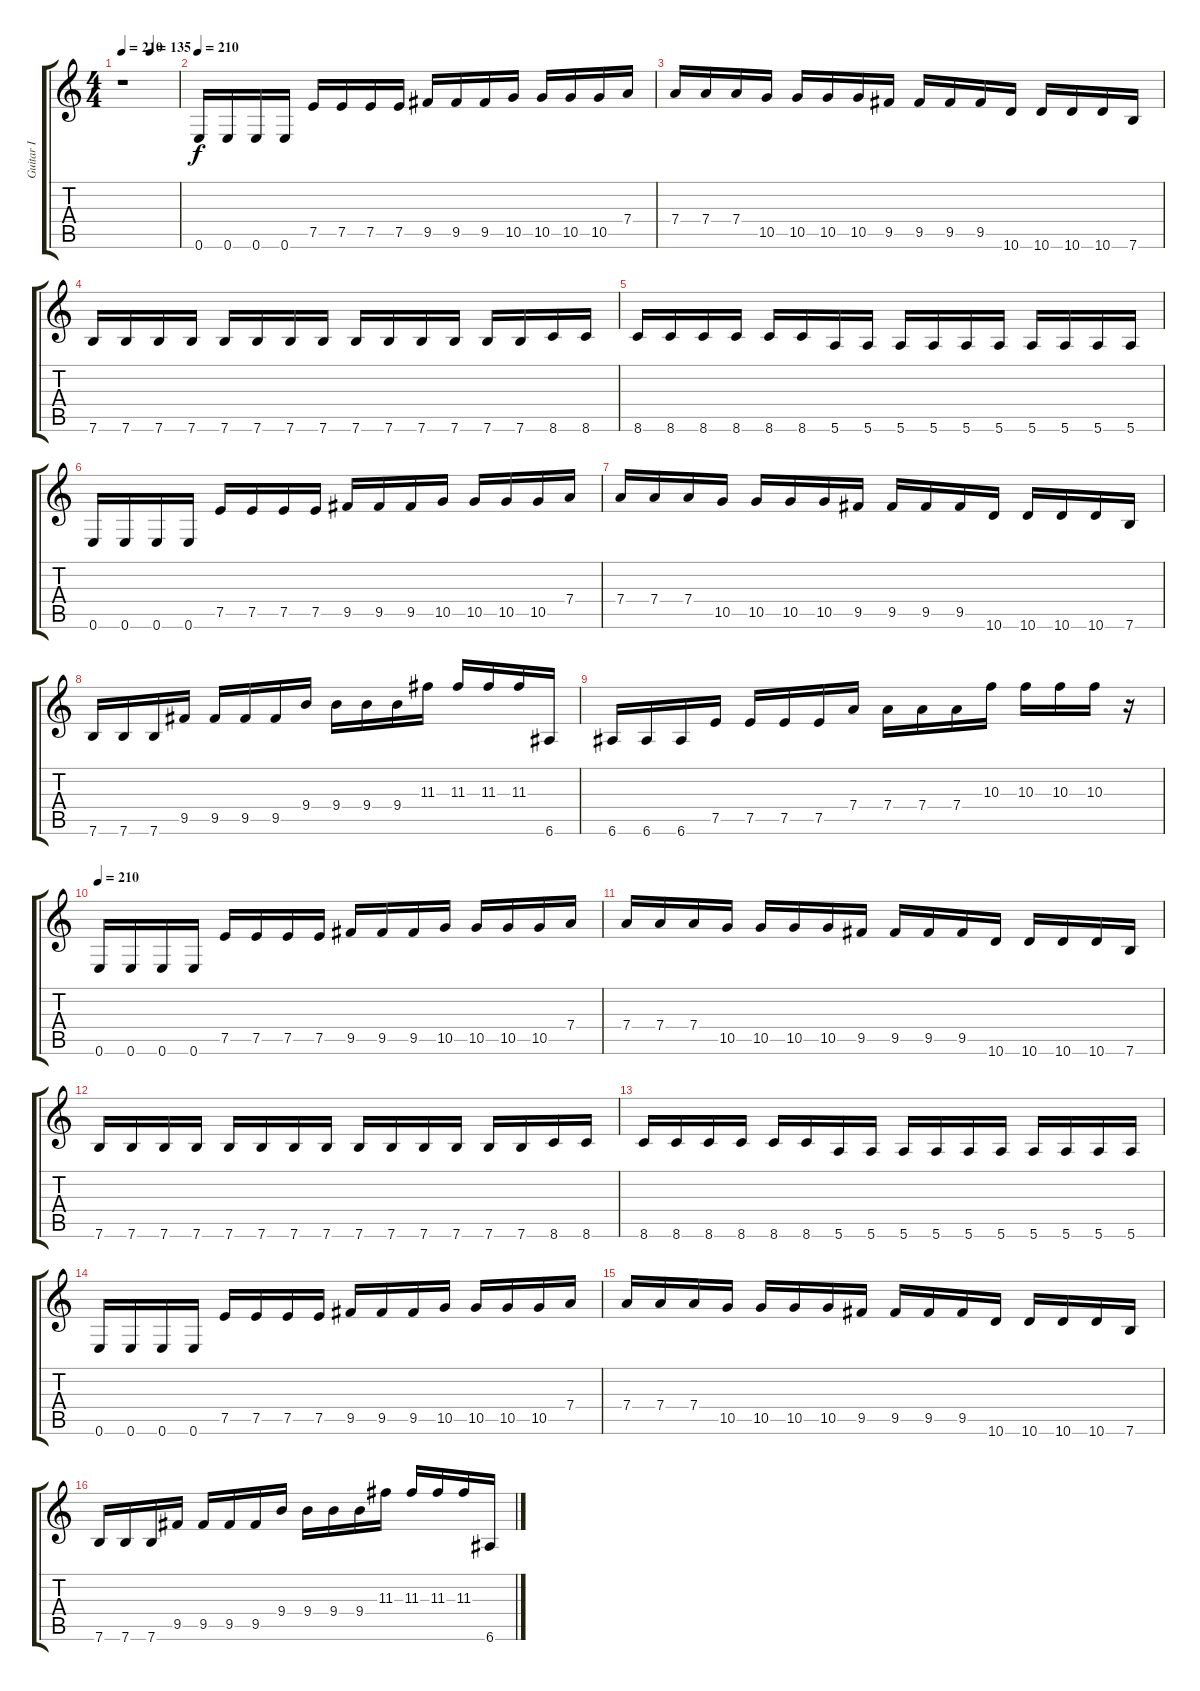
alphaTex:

\track ("Guitar I" "Guitar I") {instrument distortionguitar}
\staff {score tabs}
\tuning (E4 B3 G3 D3 A2 E2) {hide}
\ts (4 4)
\tempo 210
\tempo (135 0.5)
\tempo 210
\clef g2
\ks c
r.1{dy f instrument distortionguitar} |
\tempo 210
0.6.16 0.6.16 0.6.16 0.6.16 7.5.16 7.5.16 7.5.16 7.5.16 9.5.16 9.5.16 9.5.16 10.5.16 10.5.16 10.5.16 10.5.16 7.4.16 |
7.4.16 7.4.16 7.4.16 10.5.16 10.5.16 10.5.16 10.5.16 9.5.16 9.5.16 9.5.16 9.5.16 10.6.16 10.6.16 10.6.16 10.6.16 7.6.16 |
7.6.16 7.6.16 7.6.16 7.6.16 7.6.16 7.6.16 7.6.16 7.6.16 7.6.16 7.6.16 7.6.16 7.6.16 7.6.16 7.6.16 8.6.16 8.6.16 |
8.6.16 8.6.16 8.6.16 8.6.16 8.6.16 8.6.16 5.6.16 5.6.16 5.6.16 5.6.16 5.6.16 5.6.16 5.6.16 5.6.16 5.6.16 5.6.16 |
0.6.16 0.6.16 0.6.16 0.6.16 7.5.16 7.5.16 7.5.16 7.5.16 9.5.16 9.5.16 9.5.16 10.5.16 10.5.16 10.5.16 10.5.16 7.4.16 |
7.4.16 7.4.16 7.4.16 10.5.16 10.5.16 10.5.16 10.5.16 9.5.16 9.5.16 9.5.16 9.5.16 10.6.16 10.6.16 10.6.16 10.6.16 7.6.16 |
7.6.16 7.6.16 7.6.16 9.5.16 9.5.16 9.5.16 9.5.16 9.4.16 9.4.16 9.4.16 9.4.16 11.3.16 11.3.16 11.3.16 11.3.16 6.6.16 |
6.6.16 6.6.16 6.6.16 7.5.16 7.5.16 7.5.16 7.5.16 7.4.16 7.4.16 7.4.16 7.4.16 10.3.16 10.3.16 10.3.16 10.3.16 r.16 |
\tempo 210
0.6.16 0.6.16 0.6.16 0.6.16 7.5.16 7.5.16 7.5.16 7.5.16 9.5.16 9.5.16 9.5.16 10.5.16 10.5.16 10.5.16 10.5.16 7.4.16 |
7.4.16 7.4.16 7.4.16 10.5.16 10.5.16 10.5.16 10.5.16 9.5.16 9.5.16 9.5.16 9.5.16 10.6.16 10.6.16 10.6.16 10.6.16 7.6.16 |
7.6.16 7.6.16 7.6.16 7.6.16 7.6.16 7.6.16 7.6.16 7.6.16 7.6.16 7.6.16 7.6.16 7.6.16 7.6.16 7.6.16 8.6.16 8.6.16 |
8.6.16 8.6.16 8.6.16 8.6.16 8.6.16 8.6.16 5.6.16 5.6.16 5.6.16 5.6.16 5.6.16 5.6.16 5.6.16 5.6.16 5.6.16 5.6.16 |
0.6.16 0.6.16 0.6.16 0.6.16 7.5.16 7.5.16 7.5.16 7.5.16 9.5.16 9.5.16 9.5.16 10.5.16 10.5.16 10.5.16 10.5.16 7.4.16 |
7.4.16 7.4.16 7.4.16 10.5.16 10.5.16 10.5.16 10.5.16 9.5.16 9.5.16 9.5.16 9.5.16 10.6.16 10.6.16 10.6.16 10.6.16 7.6.16 |
7.6.16 7.6.16 7.6.16 9.5.16 9.5.16 9.5.16 9.5.16 9.4.16 9.4.16 9.4.16 9.4.16 11.3.16 11.3.16 11.3.16 11.3.16 6.6.16
